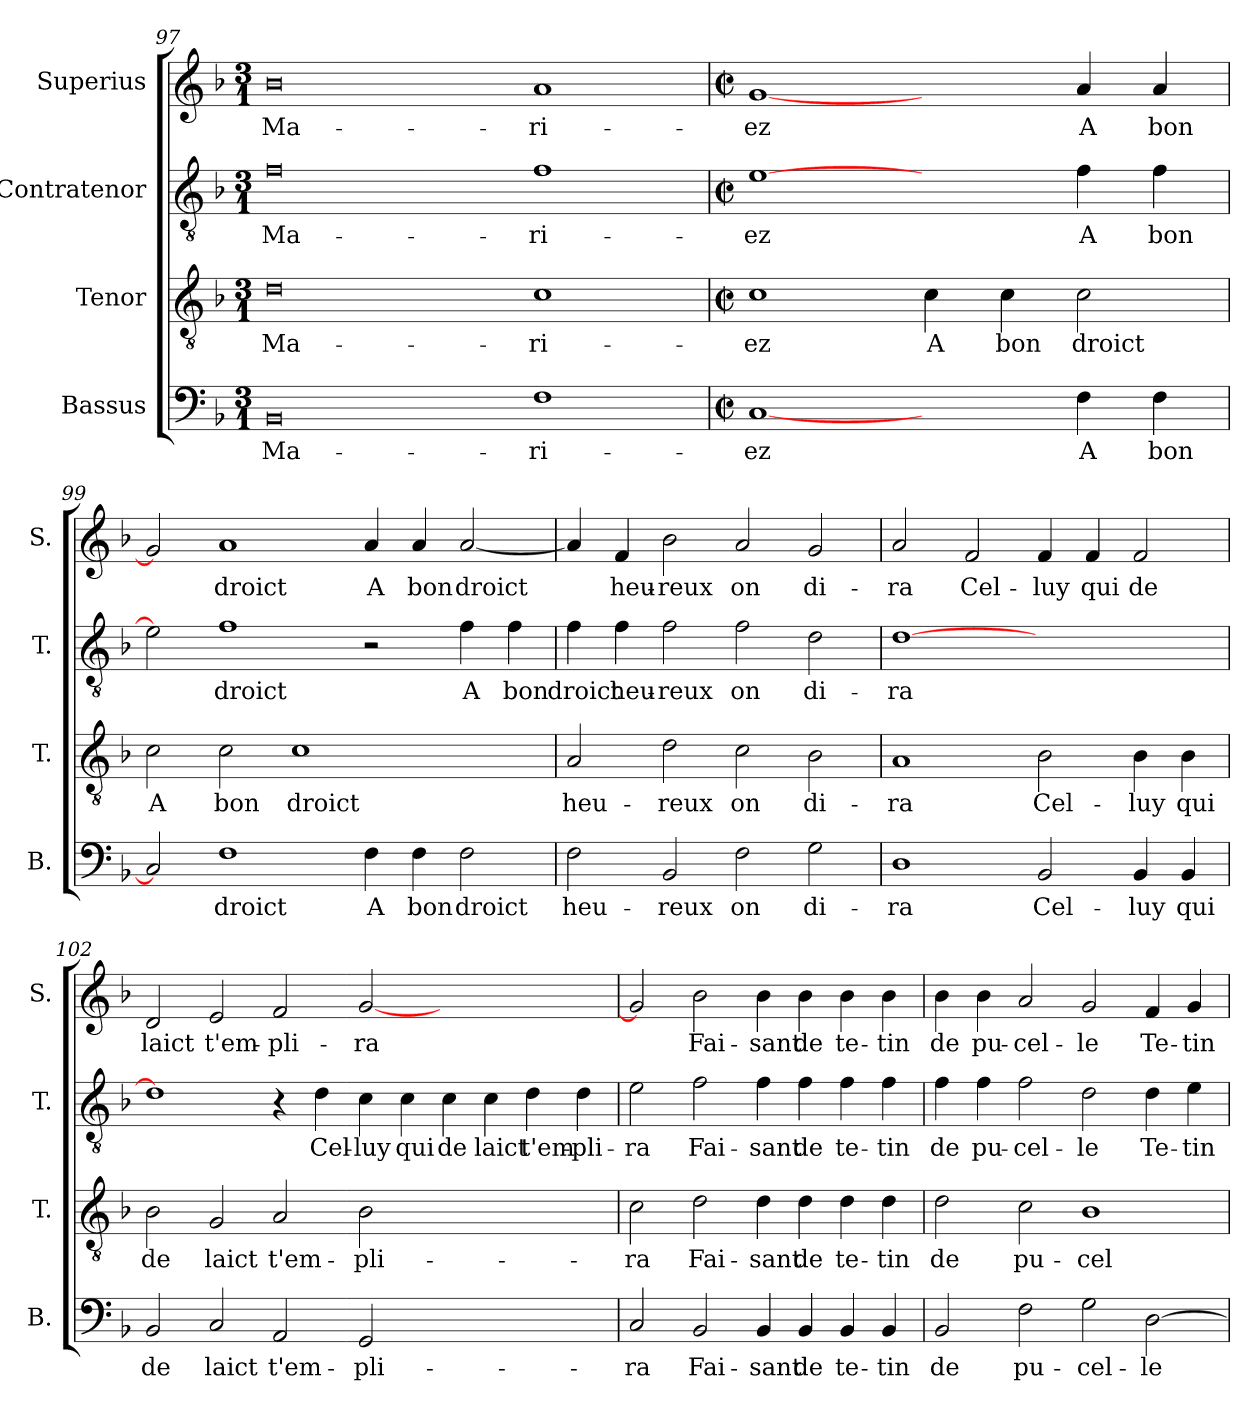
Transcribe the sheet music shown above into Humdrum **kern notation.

**kern	**text	**kern	**text	**kern	**text	**kern	**text
*part4	*part4	*part3	*part3	*part2	*part2	*part1	*part1
*staff4	*staff4	*staff3	*staff3	*staff2	*staff2	*staff1	*staff1
*I"Bassus	*	*I"Tenor	*	*I"Contratenor	*	*I"Superius	*
*I'B.	*	*I'T.	*	*I'T.	*	*I'S.	*
*clefF4	*	*clefGv2	*	*clefGv2	*	*clefG2	*
*k[b-]	*	*k[b-]	*	*k[b-]	*	*k[b-]	*
*F:	*	*F:	*	*F:	*	*F:	*
*M3/1	*	*M3/1	*	*M3/1	*	*M3/1	*
=97	=97	=97	=97	=97	=97	=97	=97
0BB-/	Ma-	0d\	Ma-	0f\	Ma-	0b-\	Ma-
1F\	-ri-	1c\	-ri-	1f\	-ri-	1a/	-ri-
!!LO:PB:g=z
=98	=98	=98	=98	=98	=98	=98	=98
*M2/2	*	*M2/2	*	*M2/2	*	*M2/2	*
*met(c|)	*	*met(c|)	*	*met(c|)	*	*met(c|)	*
[1C/	-ez	1c\	-ez	[1e\	-ez	[1g/	-ez
2ryy	.	4c\	A	2ryy	.	2ryy	.
.	.	4c\	bon	.	.	.	.
4F\	A	2c\	droict	4f\	A	4a/	A
4F\	bon	.	.	4f\	bon	4a/	bon
=99	=99	=99	=99	=99	=99	=99	=99
2C/]	.	2c\	A	2e\]	.	2g/]	.
1F\	droict	2c\	bon	1f\	droict	1a/	droict
.	.	1c\	droict	.	.	.	.
4F\	A	.	.	2r	.	4a/	A
4F\	bon	.	.	.	.	4a/	bon
2F\	droict	2ryy	.	4f\	A	[2a/	droict
.	.	.	.	4f\	bon	.	.
=100	=100	=100	=100	=100	=100	=100	=100
2F\	heu-	2A/	heu-	4f\	droict	4a/]	.
.	.	.	.	4f\	heu-	4f/	heu-
2BB-/	-reux	2d\	-reux	2f\	-reux	2b-\	-reux
2F\	on	2c\	on	2f\	on	2a/	on
2G\	di-	2B-\	di-	2d\	di-	2g/	di-
=101	=101	=101	=101	=101	=101	=101	=101
1D\	-ra	1A/	-ra	[1d\	-ra	2a/	-ra
.	.	.	.	.	.	2f/	Cel-
2BB-/	Cel-	2B-\	Cel-	1ryy	.	4f/	-luy
.	.	.	.	.	.	4f/	qui
4BB-/	-luy	4B-\	-luy	.	.	2f/	de
4BB-/	qui	4B-\	qui	.	.	.	.
=102	=102	=102	=102	=102	=102	=102	=102
2BB-/	de	2B-\	de	1d\]	.	2d/	laict
2C/	laict	2G/	laict	.	.	2e/	t'em-
2AA/	t'em-	2A/	t'em-	4r	.	2f/	-pli-
.	.	.	.	4d\	Cel-	.	.
2GG/	-pli-	2B-\	-pli-	4c\	-luy	[2g/	-ra
.	.	.	.	4c\	qui	.	.
1ryy	.	1ryy	.	4c\	de	1ryy	.
.	.	.	.	4c\	laict	.	.
.	.	.	.	4d\	t'em-	.	.
.	.	.	.	4d\	-pli-	.	.
!!LO:LB:g=z
=103	=103	=103	=103	=103	=103	=103	=103
2C/	-ra	2c\	-ra	2e\	-ra	2g/]	.
2BB-/	Fai-	2d\	Fai-	2f\	Fai-	2b-\	Fai-
4BB-/	-sant	4d\	-sant	4f\	-sant	4b-\	-sant
4BB-/	de	4d\	de	4f\	de	4b-\	de
4BB-/	te-	4d\	te-	4f\	te-	4b-\	te-
4BB-/	-tin	4d\	-tin	4f\	-tin	4b-\	-tin
=104	=104	=104	=104	=104	=104	=104	=104
2BB-/	de	2d\	de	4f\	de	4b-\	de
.	.	.	.	4f\	pu-	4b-\	pu-
2F\	pu-	2c\	pu-	2f\	-cel-	2a/	-cel-
2G\	-cel-	1B-\	-cel-	2d\	-le	2g/	-le
[2D\	-le	.	.	4d\	Te-	4f/	Te-
.	.	.	.	4e\	-tin	4g/	-tin
=	=	=	=	=	=	=	=
*-	*-	*-	*-	*-	*-	*-	*-
